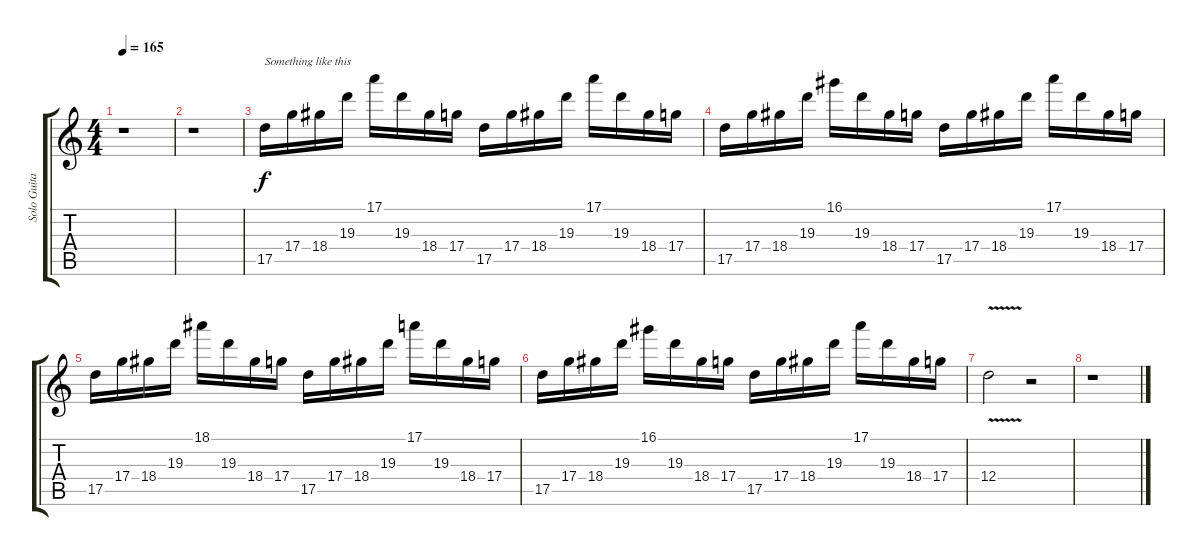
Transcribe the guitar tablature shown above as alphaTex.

\track ("Solo Guitar" "Solo Guita") {instrument overdrivenguitar}
\staff {score tabs}
\tuning (E4 B3 G3 D3 A2 E2) {hide}
\ts (4 4)
\tempo 165
\clef g2
\ks c
r.1{dy f} |
r.1 |
17.5.16{txt "Something like this" volume 10} 17.4.16 18.4.16 19.3.16 17.1.16 19.3.16 18.4.16 17.4.16 17.5.16 17.4.16 18.4.16 19.3.16 17.1.16 19.3.16 18.4.16 17.4.16 |
17.5.16 17.4.16 18.4.16 19.3.16 16.1.16 19.3.16 18.4.16 17.4.16 17.5.16 17.4.16 18.4.16 19.3.16 17.1.16 19.3.16 18.4.16 17.4.16 |
17.5.16 17.4.16 18.4.16 19.3.16 18.1.16 19.3.16 18.4.16 17.4.16 17.5.16 17.4.16 18.4.16 19.3.16 17.1.16 19.3.16 18.4.16 17.4.16 |
17.5.16 17.4.16 18.4.16 19.3.16 16.1.16 19.3.16 18.4.16 17.4.16 17.5.16 17.4.16 18.4.16 19.3.16 17.1.16 19.3.16 18.4.16 17.4.16 |
12.4{v}.2{volume 14} r.2 |
r.1
